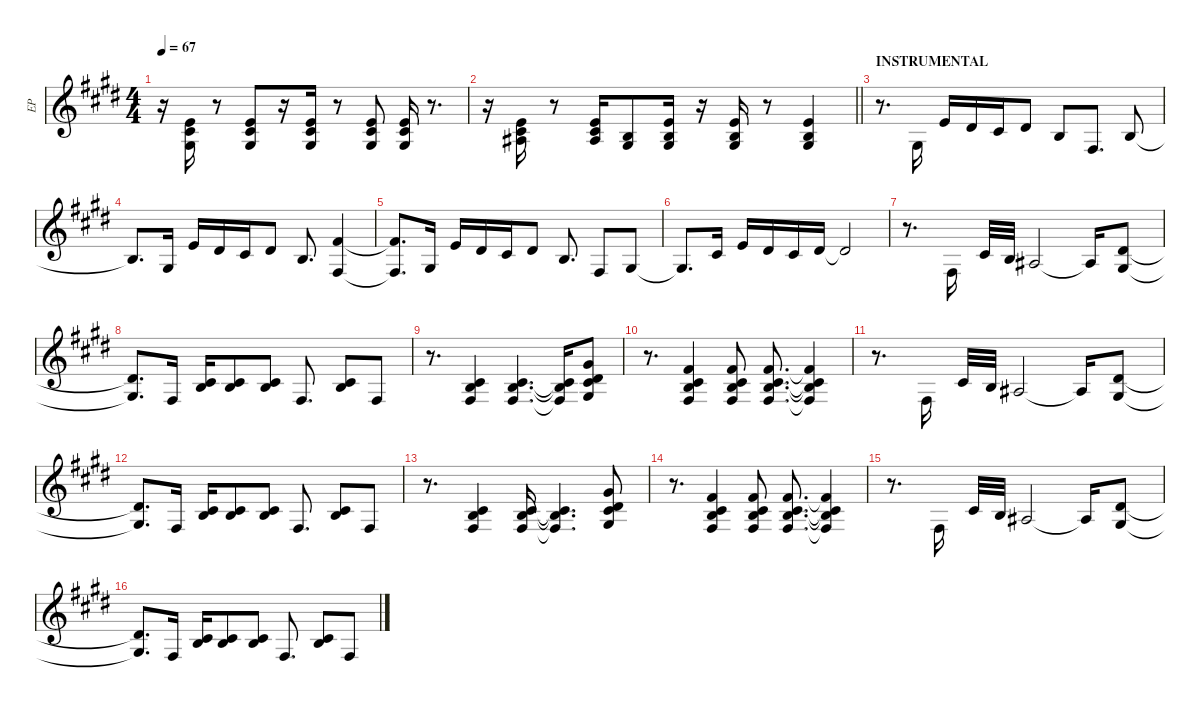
\defaultSystemsLayout 4
\hideDynamics
\bracketExtendMode groupsimilarinstruments
\otherSystemsTrackNameOrientation horizontal
\track ("Electric Piano-RH" "EP") {defaultSystemsLayout 4 instrument ocarina}
\staff {score}
\tuning (E4 B3 G3 D3 A2 E2)
\ts (4 4)
\tempo 67
\clef g2
\ks c#minor
r.16{dy p beam Down} (0.1{acc forcenatural} 2.2{acc #} 1.3{acc #}).16{beam Up} r.8{beam Up} (0.1{acc forcenatural} 2.2{acc #} 1.3{acc #}).8{beam Up} r.16{beam Up} (0.1{acc forcenatural} 2.2{acc #} 1.3{acc #}).16{beam Up} r.8{beam Up} (0.1{acc forcenatural} 2.2{acc #} 1.3{acc #}).8{beam Up} (0.1{acc forcenatural} 2.2{acc #} 1.3{acc #}).16{beam Up} r.8{d beam Up} |
\barLineRight lightlight
r.16{beam Down} (0.1{acc forcenatural} 2.2{acc #} 3.3{acc #}).16{beam Up} r.8{beam Up} (0.1{acc forcenatural} 2.2{acc #} 3.3{acc #}).16{beam Up} (0.2{acc forcenatural} 1.3{acc #}).8{beam Up} (0.1{acc forcenatural} 0.2{acc forcenatural} 1.3{acc #}).16{beam Up} r.16{beam Up} (0.1{acc forcenatural} 0.2{acc forcenatural} 1.3{acc #}).16{beam Up} r.8{beam Up} (0.1{acc forcenatural} 0.2{acc forcenatural} 1.3{acc #}).4{beam Up} |
\section ("" "INSTRUMENTAL")
r.8{d beam Down} 1.3{acc #}.16{dy mp beam Up} 0.1{acc forcenatural}.16{beam Up} 4.2{acc #}.16{beam Up} 2.2{acc #}.16{beam Up} 4.2{acc #}.8{beam Up} 0.2{acc forcenatural}.8{beam Up} 4.4{acc #}.8{d beam Up} 0.2{acc forcenatural}.8{beam Up} |
0.2{t acc forcenatural}.8{d beam Up} 1.3{acc #}.16{beam Up} 0.1{acc forcenatural}.16{beam Up} 4.2{acc #}.16{beam Up} 2.2{acc #}.16{beam Up} 4.2{acc #}.8{beam Up} 0.2{acc forcenatural}.8{d beam Up} (2.1{acc #} 4.4{acc #}).4{dy p beam Up} |
(2.1{t acc #} 4.4{t acc #}).8{d beam Up} 1.3{acc #}.16{beam Up} 0.1{acc forcenatural}.16{beam Up} 4.2{acc #}.16{beam Up} 2.2{acc #}.16{beam Up} 4.2{acc #}.8{beam Up} 0.2{acc forcenatural}.8{d beam Up} 4.4{acc #}.8{beam Up} 1.3{acc #}.8{beam Up} |
1.3{t acc #}.8{d beam Up} 2.2{acc #}.16{beam Up} 0.1{acc forcenatural}.16{beam Up} 4.2{acc #}.16{beam Up} 2.2{acc #}.16{beam Up} 4.2{acc #}.16{beam Up} 4.2{t acc #}.2{beam Up} |
r.8{d beam Down} 4.4{acc #}.16{beam Up} 2.2{acc #}.32{beam Up} 0.2{acc forcenatural}.32{beam Up} 3.3{acc #}.2{beam Up} 3.3{t acc #}.16{beam Up} (4.2{acc #} 6.4{acc #}).8{beam Up} |
(4.2{t acc #} 6.4{t acc #}).8{d beam Up} 4.4{acc #}.16{beam Up} (0.2{acc forcenatural} 6.3{acc #}).16{beam Up} (0.2{acc forcenatural} 6.3{acc #}).8{beam Up} (0.2{acc forcenatural} 6.3{acc #}).8{beam Up} 4.4{acc #}.8{d beam Up} (0.2{acc forcenatural} 6.3{acc #}).8{beam Up} 4.4{acc #}.8{beam Up} |
r.8{d beam Down} (2.2{acc #} 4.3{acc forcenatural} 4.4{acc #}).4{dy pp beam Up} (2.2{acc #} 4.3{acc forcenatural} 4.4{acc #}).4{d beam Up} (2.2{t acc #} 4.3{t acc forcenatural} 4.4{t acc #}).16{beam Up} (4.1{acc #} 4.2{acc #} 6.3{acc #} 6.4{acc #}).8{beam Up} |
r.8{d beam Down} (2.1{acc #} 2.2{acc #} 4.3{acc forcenatural} 4.4{acc #}).4{beam Up} (2.1{acc #} 2.2{acc #} 4.3{acc forcenatural} 4.4{acc #}).8{beam Up} (2.1{acc #} 2.2{acc #} 4.3{acc forcenatural} 4.4{acc #}).8{d beam Up} (2.1{t acc #} 2.2{t acc #} 4.3{t acc forcenatural} 4.4{t acc #}).4{beam Up} |
r.8{d beam Down} 4.4{acc #}.16{dy mp beam Up} 2.2{acc #}.32{beam Up} 0.2{acc forcenatural}.32{beam Up} 3.3{acc #}.2{beam Up} 3.3{t acc #}.16{beam Up} (4.2{acc #} 6.4{acc #}).8{beam Up} |
(4.2{t acc #} 6.4{t acc #}).8{d beam Up} 4.4{acc #}.16{beam Up} (0.2{acc forcenatural} 6.3{acc #}).16{beam Up} (0.2{acc forcenatural} 6.3{acc #}).8{beam Up} (0.2{acc forcenatural} 6.3{acc #}).8{beam Up} 4.4{acc #}.8{d beam Up} (0.2{acc forcenatural} 6.3{acc #}).8{beam Up} 4.4{acc #}.8{beam Up} |
r.8{d beam Down} (2.2{acc #} 4.3{acc forcenatural} 4.4{acc #}).4{dy p beam Up} (2.2{acc #} 4.3{acc forcenatural} 4.4{acc #}).16{beam Up} (2.2{t acc #} 4.3{t acc forcenatural} 4.4{t acc #}).4{d beam Up} (4.1{acc #} 4.2{acc #} 6.3{acc #} 6.4{acc #}).8{beam Up} |
r.8{d beam Down} (2.1{acc #} 2.2{acc #} 4.3{acc forcenatural} 4.4{acc #}).4{beam Up} (2.1{acc #} 2.2{acc #} 4.3{acc forcenatural} 4.4{acc #}).8{beam Up} (2.1{acc #} 2.2{acc #} 4.3{acc forcenatural} 4.4{acc #}).8{d beam Up} (2.1{t acc #} 2.2{t acc #} 4.3{t acc forcenatural} 4.4{t acc #}).4{beam Up} |
r.8{d beam Down} 4.4{acc #}.16{beam Up} 2.2{acc #}.32{beam Up} 0.2{acc forcenatural}.32{beam Up} 3.3{acc #}.2{beam Up} 3.3{t acc #}.16{beam Up} (4.2{acc #} 6.4{acc #}).8{dy mp beam Up} |
(4.2{t acc #} 6.4{t acc #}).8{d beam Up} 4.4{acc #}.16{beam Up} (0.2{acc forcenatural} 6.3{acc #}).16{beam Up} (0.2{acc forcenatural} 6.3{acc #}).8{beam Up} (0.2{acc forcenatural} 6.3{acc #}).8{beam Up} 4.4{acc #}.8{d beam Up} (0.2{acc forcenatural} 6.3{acc #}).8{dy p beam Up} 4.4{acc #}.8{dy mp beam Up}
